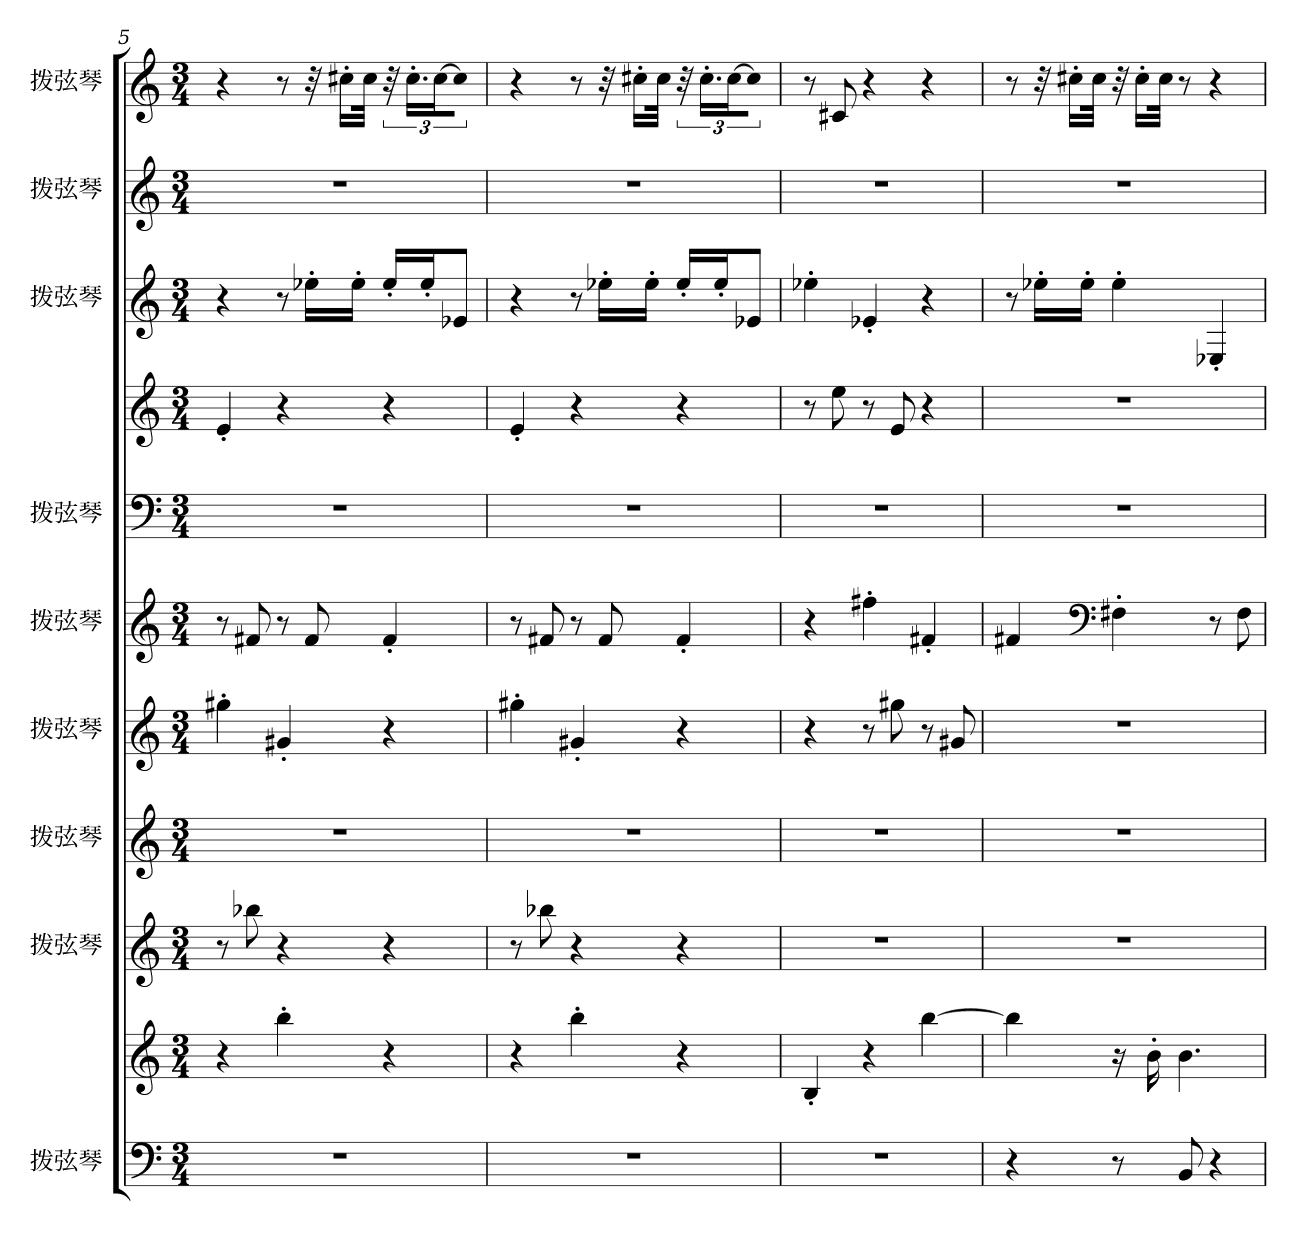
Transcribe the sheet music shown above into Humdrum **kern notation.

**kern	**kern	**kern	**kern	**kern	**kern	**kern	**kern	**kern	**kern	**kern
*part9	*part9	*part8	*part7	*part6	*part5	*part4	*part4	*part3	*part2	*part1
*staff11	*staff10	*staff9	*staff8	*staff7	*staff6	*staff5	*staff4	*staff3	*staff2	*staff1
*I"拨弦琴	*	*I"拨弦琴	*I"拨弦琴	*I"拨弦琴	*I"拨弦琴	*I"拨弦琴	*	*I"拨弦琴	*I"拨弦琴	*I"拨弦琴
*clefF4	*clefG2	*clefG2	*clefG2	*clefG2	*clefG2	*clefF4	*clefG2	*clefG2	*clefG2	*clefG2
*k[]	*k[]	*k[]	*k[]	*k[]	*k[]	*k[]	*k[]	*k[]	*k[]	*k[]
*M3/4	*M3/4	*M3/4	*M3/4	*M3/4	*M3/4	*M3/4	*M3/4	*M3/4	*M3/4	*M3/4
=5	=5	=5	=5	=5	=5	=5	=5	=5	=5	=5
2.r	4r	8r	2.r	4gg#X'\	8r	2.r	4e'/	4r	2.r	4r
.	.	8bb-X\	.	.	8f#X/	.	.	.	.	.
.	4bb'\	4r	.	4g#X'/	8r	.	4r	8r	.	8r
.	.	.	.	.	8f#/	.	.	16ee-X'\LL	.	32r
.	.	.	.	.	.	.	.	.	.	16cc#X'\LL
.	.	.	.	.	.	.	.	16ee-'\JJ	.	.
.	.	.	.	.	.	.	.	.	.	32cc#\JJk
.	4r	4r	.	4r	4f#'/	.	4r	16ee-'/LL	.	48r
.	.	.	.	.	.	.	.	.	.	24.cc#'\LL
.	.	.	.	.	.	.	.	16ee-'/J	.	.
.	.	.	.	.	.	.	.	.	.	[24cc#\J
.	.	.	.	.	.	.	.	8e-X/J	.	8cc#\J]
=6	=6	=6	=6	=6	=6	=6	=6	=6	=6	=6
2.r	4r	8r	2.r	4gg#X'\	8r	2.r	4e'/	4r	2.r	4r
.	.	8bb-X\	.	.	8f#X/	.	.	.	.	.
.	4bb'\	4r	.	4g#X'/	8r	.	4r	8r	.	8r
.	.	.	.	.	8f#/	.	.	16ee-X'\LL	.	32r
.	.	.	.	.	.	.	.	.	.	16cc#X'\LL
.	.	.	.	.	.	.	.	16ee-'\JJ	.	.
.	.	.	.	.	.	.	.	.	.	32cc#\JJk
.	4r	4r	.	4r	4f#'/	.	4r	16ee-'/LL	.	48r
.	.	.	.	.	.	.	.	.	.	24.cc#'\LL
.	.	.	.	.	.	.	.	16ee-'/J	.	.
.	.	.	.	.	.	.	.	.	.	[24cc#\J
.	.	.	.	.	.	.	.	8e-X/J	.	8cc#\J]
!!LO:PB:g=z
=7	=7	=7	=7	=7	=7	=7	=7	=7	=7	=7
2.r	4B'/	2.r	2.r	4r	4r	2.r	8r	4ee-X'\	2.r	8r
.	.	.	.	.	.	.	8ee\	.	.	8c#X/
.	4r	.	.	8r	4ff#X'\	.	8r	4e-X'/	.	4r
.	.	.	.	8gg#X\	.	.	8e/	.	.	.
.	[4bb\	.	.	8r	4f#X'/	.	4r	4r	.	4r
.	.	.	.	8g#X/	.	.	.	.	.	.
=8	=8	=8	=8	=8	=8	=8	=8	=8	=8	=8
4r	4bb\]	2.r	2.r	2.r	4f#X/	2.r	2.r	8r	2.r	8r
.	.	.	.	.	.	.	.	16ee-X'\LL	.	32r
.	.	.	.	.	.	.	.	.	.	16cc#X'\LL
.	.	.	.	.	.	.	.	16ee-'\JJ	.	.
.	.	.	.	.	.	.	.	.	.	32cc#\JJk
*	*	*	*	*	*clefF4	*	*	*	*	*
8r	16r	.	.	.	4F#X'\	.	.	4ee-'\	.	32r
.	.	.	.	.	.	.	.	.	.	16cc#'\LL
.	16b'\	.	.	.	.	.	.	.	.	.
.	.	.	.	.	.	.	.	.	.	32cc#\JJk
8BB/	4.b\	.	.	.	.	.	.	.	.	8r
4r	.	.	.	.	8r	.	.	4E-X'/	.	4r
.	.	.	.	.	8F#\	.	.	.	.	.
=	=	=	=	=	=	=	=	=	=	=
*-	*-	*-	*-	*-	*-	*-	*-	*-	*-	*-
